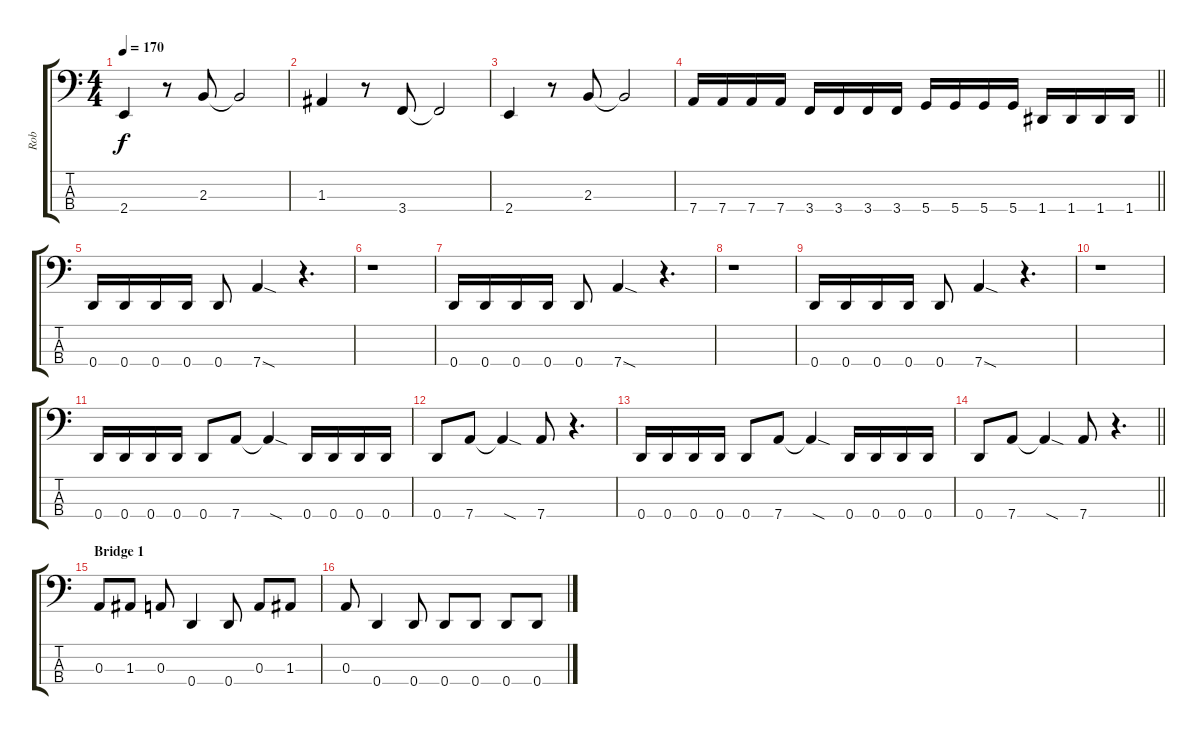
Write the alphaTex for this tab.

\track ("Rob" "Rob") {instrument electricbassfinger}
\staff {score tabs}
\tuning (G2 D2 A1 D1) {hide}
\ts (4 4)
\tempo 170
\clef f4
\ks c
2.4.4{dy f} r.8 2.3.8 2.3{t}.2 |
1.3.4 r.8 3.4.8 3.4{t}.2 |
2.4.4 r.8 2.3.8 2.3{t}.2 |
\barLineRight lightlight
7.4.16 7.4.16 7.4.16 7.4.16 3.4.16 3.4.16 3.4.16 3.4.16 5.4.16 5.4.16 5.4.16 5.4.16 1.4.16 1.4.16 1.4.16 1.4.16 |
\section ("" "")
0.4.16 0.4.16 0.4.16 0.4.16 0.4.8 7.4{sod}.4 r.4{d} |
r.1 |
0.4.16 0.4.16 0.4.16 0.4.16 0.4.8 7.4{sod}.4 r.4{d} |
r.1 |
0.4.16 0.4.16 0.4.16 0.4.16 0.4.8 7.4{sod}.4 r.4{d} |
r.1 |
0.4.16 0.4.16 0.4.16 0.4.16 0.4.8 7.4.8 7.4{sod t}.4 0.4.16 0.4.16 0.4.16 0.4.16 |
0.4.8 7.4.8 7.4{sod t}.4 7.4.8 r.4{d} |
0.4.16 0.4.16 0.4.16 0.4.16 0.4.8 7.4.8 7.4{sod t}.4 0.4.16 0.4.16 0.4.16 0.4.16 |
\barLineRight lightlight
0.4.8 7.4.8 7.4{sod t}.4 7.4.8 r.4{d} |
\section ("" "Bridge 1")
0.3.8 1.3.8 0.3.8 0.4.4 0.4.8 0.3.8 1.3.8 |
0.3.8 0.4.4 0.4.8 0.4.8 0.4.8 0.4.8 0.4.8
